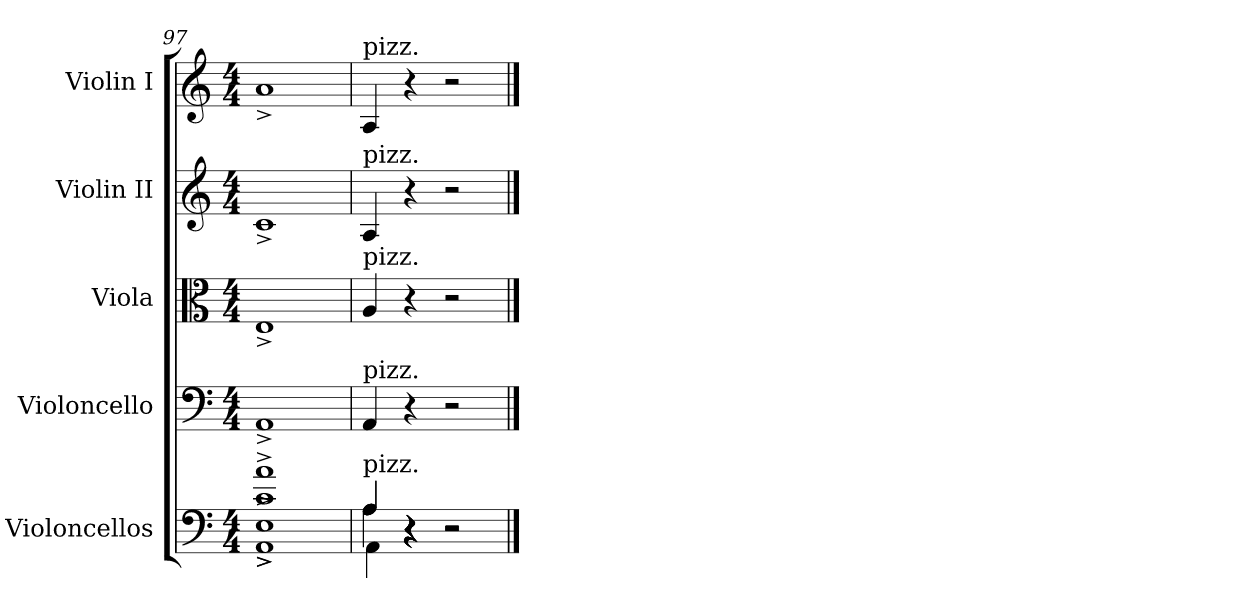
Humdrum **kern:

**kern	**kern	**kern	**kern	**kern
*part5	*part4	*part3	*part2	*part1
*staff5	*staff4	*staff3	*staff2	*staff1
*I"Violoncellos	*I"Violoncello	*I"Viola	*I"Violin II	*I"Violin I
*I'Vcs.	*I'Vc	*I'Vla	*I'Vln	*I'Vln
*clefF4	*clefF4	*clefC3	*clefG2	*clefG2
*k[]	*k[]	*k[]	*k[]	*k[]
*M4/4	*M4/4	*M4/4	*M4/4	*M4/4
=97	=97	=97	=97	=97
*^	*	*	*	*
*	*^	*	*	*	*
*	*	*^	*	*	*	*
1a^	1c^	1E^	1AA^	1AA^	1E^	1c^	1a^
=98	=98	=98	=98	=98	=98	=98	=98
!	!	!	!	!	!	!	!LO:TX:a:t=pizz.
!	!	!	!	!	!	!LO:TX:a:t=pizz.	!
!	!	!	!	!	!LO:TX:a:t=pizz.	!	!
!	!	!	!	!LO:TX:a:t=pizz.	!	!	!
!LO:TX:a:t=pizz.	!	!	!	!	!	!	!
4A/	4A\	4A/	4AA\	4AA/	4A/	4A/	4A/
4r	4r	4r	4r	4r	4r	4r	4r
2r	2r	2r	2r	2r	2r	2r	2r
*v	*v	*v	*v	*	*	*	*
==	==	==	==	==
*-	*-	*-	*-	*-
